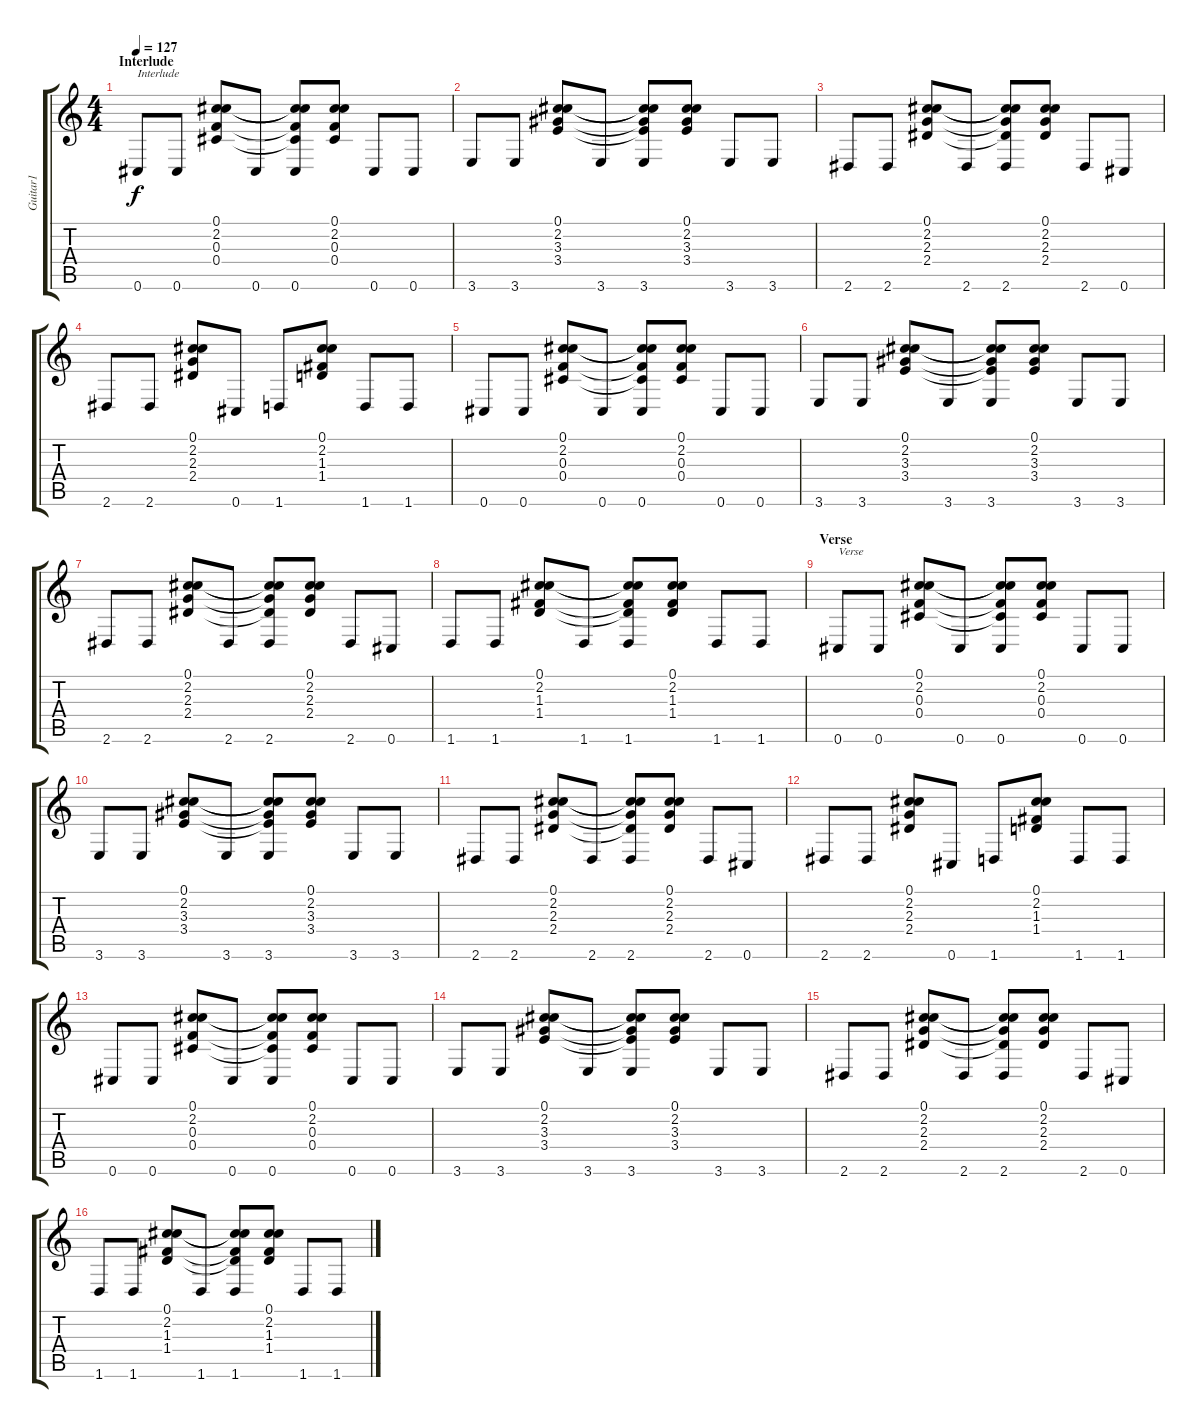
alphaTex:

\track ("Guitar1" "Guitar1") {instrument acousticguitarsteel}
\staff {score tabs}
\tuning (Db4 B3 F3 Db3 A2 Db2) {hide}
\ts (4 4)
\section ("" "Interlude")
\tempo 127
\clef g2
\ks c
0.6.8{txt "Interlude" dy f} 0.6.8 (0.1 2.2 0.3 0.4).8 0.6.8 (0.1{t} 2.2{t} 0.3{t} 0.4{t} 0.6).8 (0.1 2.2 0.3 0.4).8 0.6.8 0.6.8 |
3.6.8 3.6.8 (0.1 2.2 3.3 3.4).8 3.6.8 (0.1{t} 2.2{t} 3.3{t} 3.4{t} 3.6).8 (0.1 2.2 3.3 3.4).8 3.6.8 3.6.8 |
2.6.8 2.6.8 (0.1 2.2 2.3 2.4).8 2.6.8 (0.1{t} 2.2{t} 2.3{t} 2.4{t} 2.6).8 (0.1 2.2 2.3 2.4).8 2.6.8 0.6.8 |
2.6.8 2.6.8 (0.1 2.2 2.3 2.4).8 0.6.8 1.6.8 (0.1 2.2 1.3 1.4).8 1.6.8 1.6.8 |
0.6.8 0.6.8 (0.1 2.2 0.3 0.4).8 0.6.8 (0.1{t} 2.2{t} 0.3{t} 0.4{t} 0.6).8 (0.1 2.2 0.3 0.4).8 0.6.8 0.6.8 |
3.6.8 3.6.8 (0.1 2.2 3.3 3.4).8 3.6.8 (0.1{t} 2.2{t} 3.3{t} 3.4{t} 3.6).8 (0.1 2.2 3.3 3.4).8 3.6.8 3.6.8 |
2.6.8 2.6.8 (0.1 2.2 2.3 2.4).8 2.6.8 (0.1{t} 2.2{t} 2.3{t} 2.4{t} 2.6).8 (0.1 2.2 2.3 2.4).8 2.6.8 0.6.8 |
1.6.8 1.6.8 (0.1 2.2 1.3 1.4).8 1.6.8 (0.1{t} 2.2{t} 1.3{t} 1.4{t} 1.6).8 (0.1 2.2 1.3 1.4).8 1.6.8 1.6.8 |
\section ("" "Verse")
0.6.8{txt "Verse"} 0.6.8 (0.1 2.2 0.3 0.4).8 0.6.8 (0.1{t} 2.2{t} 0.3{t} 0.4{t} 0.6).8 (0.1 2.2 0.3 0.4).8 0.6.8 0.6.8 |
3.6.8 3.6.8 (0.1 2.2 3.3 3.4).8 3.6.8 (0.1{t} 2.2{t} 3.3{t} 3.4{t} 3.6).8 (0.1 2.2 3.3 3.4).8 3.6.8 3.6.8 |
2.6.8 2.6.8 (0.1 2.2 2.3 2.4).8 2.6.8 (0.1{t} 2.2{t} 2.3{t} 2.4{t} 2.6).8 (0.1 2.2 2.3 2.4).8 2.6.8 0.6.8 |
2.6.8 2.6.8 (0.1 2.2 2.3 2.4).8 0.6.8 1.6.8 (0.1 2.2 1.3 1.4).8 1.6.8 1.6.8 |
0.6.8 0.6.8 (0.1 2.2 0.3 0.4).8 0.6.8 (0.1{t} 2.2{t} 0.3{t} 0.4{t} 0.6).8 (0.1 2.2 0.3 0.4).8 0.6.8 0.6.8 |
3.6.8 3.6.8 (0.1 2.2 3.3 3.4).8 3.6.8 (0.1{t} 2.2{t} 3.3{t} 3.4{t} 3.6).8 (0.1 2.2 3.3 3.4).8 3.6.8 3.6.8 |
2.6.8 2.6.8 (0.1 2.2 2.3 2.4).8 2.6.8 (0.1{t} 2.2{t} 2.3{t} 2.4{t} 2.6).8 (0.1 2.2 2.3 2.4).8 2.6.8 0.6.8 |
1.6.8 1.6.8 (0.1 2.2 1.3 1.4).8 1.6.8 (0.1{t} 2.2{t} 1.3{t} 1.4{t} 1.6).8 (0.1 2.2 1.3 1.4).8 1.6.8 1.6.8
